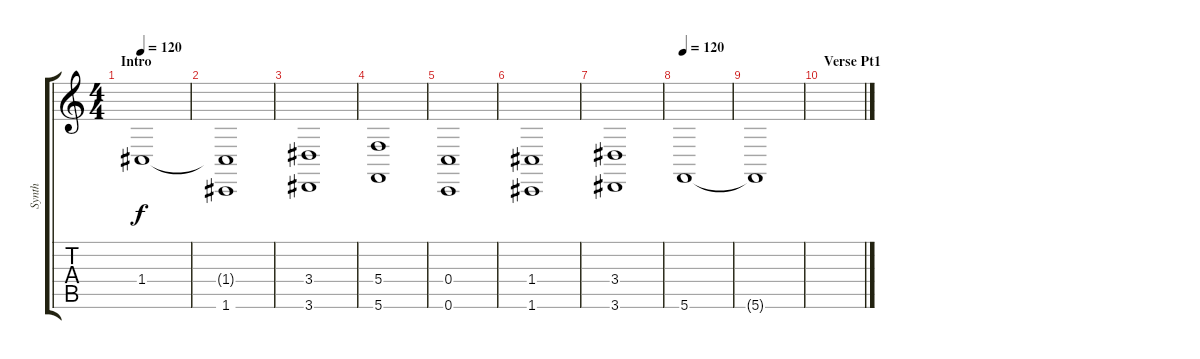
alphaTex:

\track ("Synth" "Synth") {instrument synthstrings1}
\staff {score tabs}
\tuning (D4 A3 F3 C3 G2 C2) {hide}
\ts (4 4)
\section ("" "Intro")
\tempo 120
\tempo 140
\tempo 120
\clef g2
\ks c
1.4.1{dy f instrument synthstrings1} |
(1.4{t} 1.6).1 |
(3.4 3.6).1 |
(5.4 5.6).1 |
(0.4 0.6).1 |
(1.4 1.6).1 |
(3.4 3.6).1 |
\tempo 120
5.6.1 |
5.6{t}.1 |
\section ("" "Verse Pt1")
